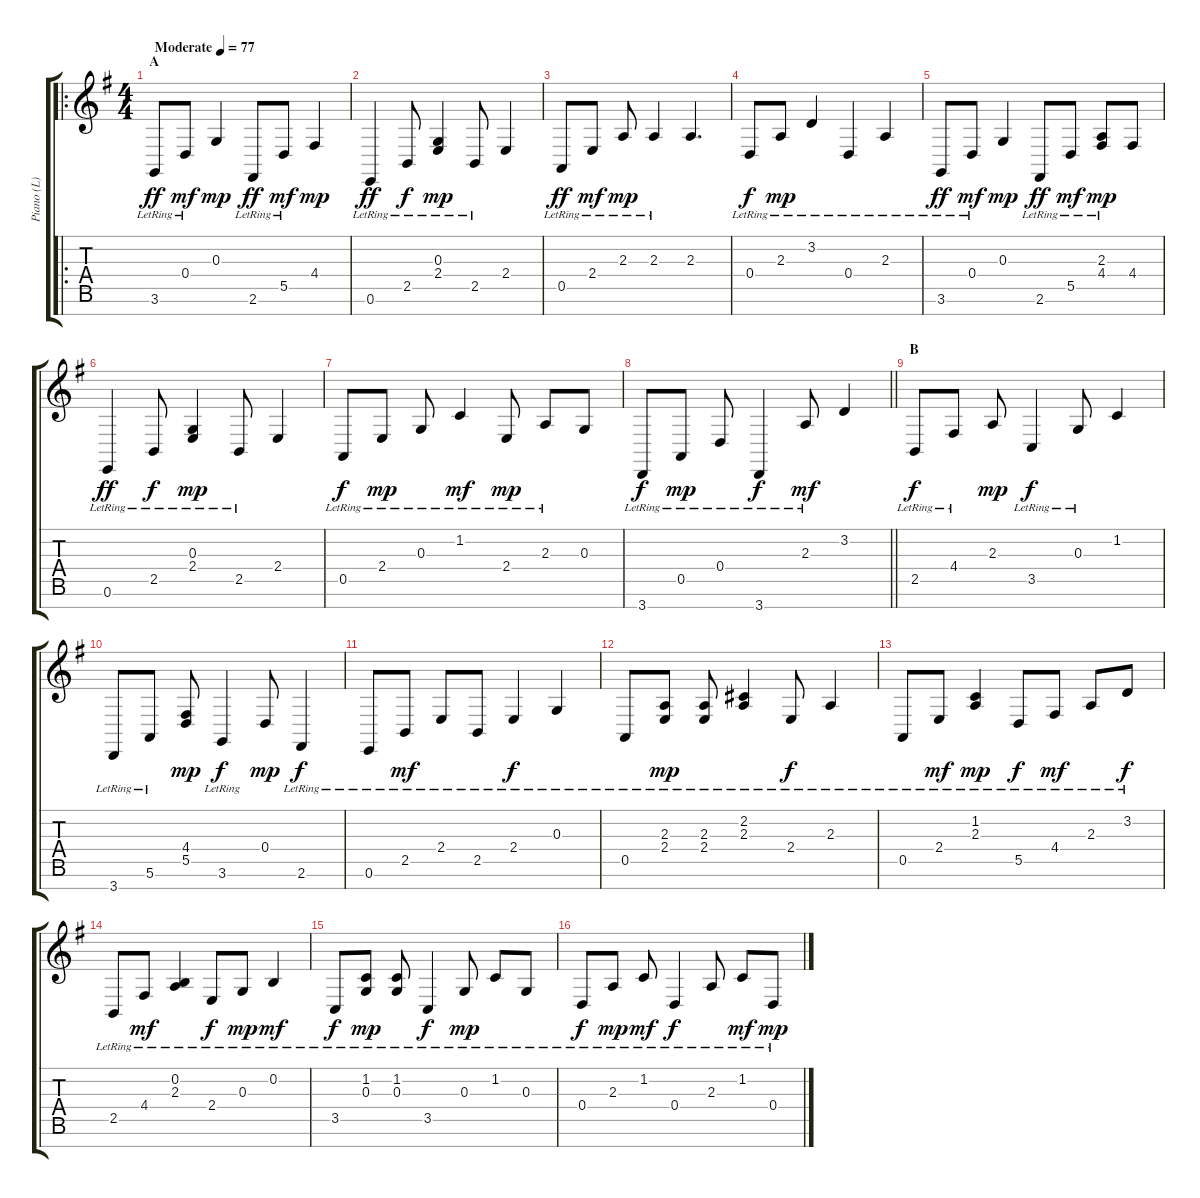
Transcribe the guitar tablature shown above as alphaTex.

\track ("Piano (L)" "Piano (L)") {instrument acousticgrandpiano}
\staff {score tabs}
\tuning (E4 B3 G3 D3 A2 E2 B1) {hide}
\ro
\ts (4 4)
\section ("" "A")
\tempo (77 "Moderate")
\clef g2
\ks g
3.6{lr}.8{dy ff instrument acousticgrandpiano} 0.4{lr}.8{dy mf} 0.3.4{dy mp} 2.6{lr}.8{dy ff} 5.5{lr}.8{dy mf} 4.4.4{dy mp} |
0.6{lr}.4{dy ff} 2.5{lr}.8{dy f} (0.3{lr} 2.4{lr}).4{dy mp} 2.5{lr}.8 2.4.4 |
0.5{lr}.8{dy ff} 2.4{lr}.8{dy mf} 2.3{lr}.8{dy mp} 2.3{lr}.4 2.3.4{d} |
0.4{lr}.8{dy f} 2.3{lr}.8{dy mp} 3.2{lr}.4 0.4{lr}.4 2.3{lr}.4 |
3.6{lr}.8{dy ff} 0.4{lr}.8{dy mf} 0.3.4{dy mp} 2.6{lr}.8{dy ff} 5.5{lr}.8{dy mf} (2.3{lr} 4.4{lr}).8{dy mp} 4.4.8 |
0.6{lr}.4{dy ff} 2.5{lr}.8{dy f} (0.3{lr} 2.4{lr}).4{dy mp} 2.5{lr}.8 2.4.4 |
0.5{lr}.8{dy f} 2.4{lr}.8{dy mp} 0.3{lr}.8 1.2{lr}.4{dy mf} 2.4{lr}.8{dy mp} 2.3{lr}.8 0.3.8 |
\barLineRight lightlight
3.7{lr}.8{dy f} 0.5{lr}.8{dy mp} 0.4{lr}.8 3.7{lr}.4{dy f} 2.3{lr}.8{dy mf} 3.2.4 |
\section ("" "B")
2.5{lr}.8{dy f} 4.4{lr}.8 2.3.8{dy mp} 3.5{lr}.4{dy f} 0.3{lr}.8 1.2.4 |
3.7{lr}.8 5.6{lr}.8 (4.4 5.5).8{dy mp} 3.6{lr}.4{dy f} 0.4.8{dy mp} 2.6{lr}.4{dy f} |
0.6{lr}.8 2.5{lr}.8{dy mf} 2.4{lr}.8 2.5{lr}.8 2.4{lr}.4{dy f} 0.3{lr}.4 |
0.5{lr}.8 (2.3{lr} 2.4{lr}).8{dy mp} (2.3{lr} 2.4{lr}).8 (2.2{lr} 2.3{lr}).4 2.4{lr}.8{dy f} 2.3{lr}.4 |
0.5{lr}.8 2.4{lr}.8{dy mf} (1.2{lr} 2.3{lr}).4{dy mp} 5.5{lr}.8{dy f} 4.4{lr}.8{dy mf} 2.3{lr}.8 3.2{lr}.8{dy f} |
2.5{lr}.8 4.4{lr}.8{dy mf} (0.2 2.3{lr}).4 2.4{lr}.8{dy f} 0.3{lr}.8{dy mp} 0.2{lr}.4{dy mf} |
3.5{lr}.8{dy f} (1.2{lr} 0.3{lr}).8{dy mp} (1.2{lr} 0.3{lr}).8 3.5{lr}.4{dy f} 0.3{lr}.8{dy mp} 1.2{lr}.8 0.3{lr}.8 |
0.4{lr}.8{dy f} 2.3{lr}.8{dy mp} 1.2{lr}.8{dy mf} 0.4{lr}.4{dy f} 2.3{lr}.8 1.2{lr}.8{dy mf} 0.4{lr}.8{dy mp}
